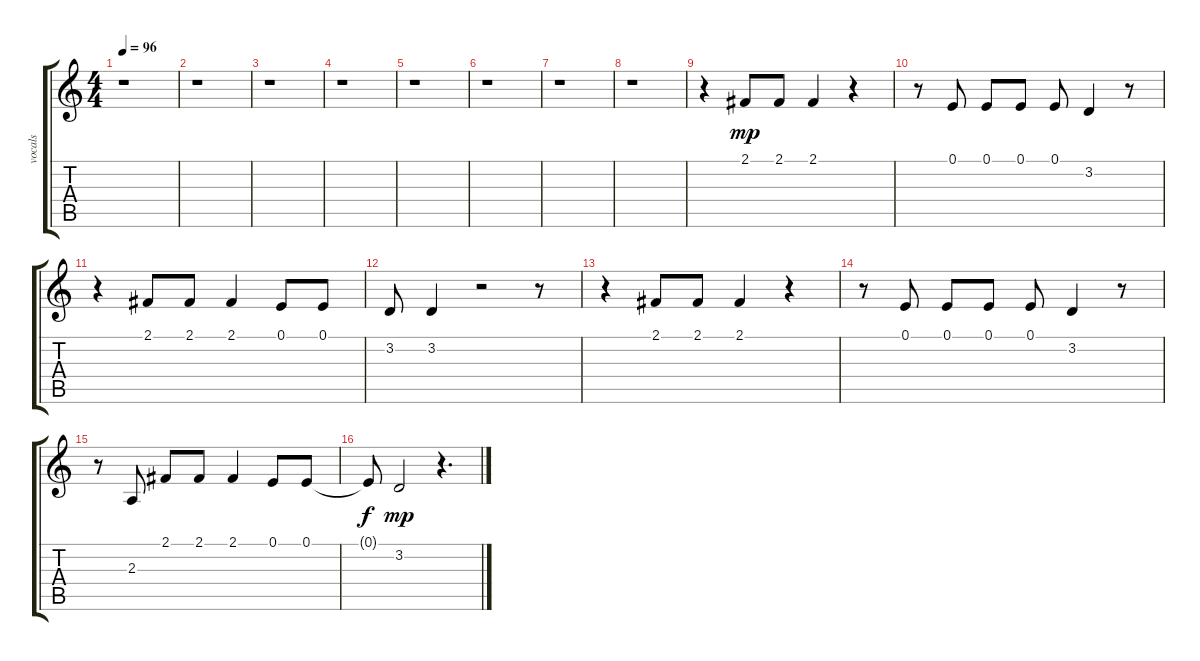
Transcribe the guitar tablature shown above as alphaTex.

\track ("vocals" "vocals") {instrument flute}
\staff {score tabs}
\tuning (E4 B3 G3 D3 A2 E2) {hide}
\ts (4 4)
\tempo 96
\clef g2
\ks c
r.1{dy mp instrument flute} |
r.1 |
r.1 |
r.1 |
r.1 |
r.1 |
r.1 |
r.1 |
r.4 2.1.8 2.1.8 2.1.4 r.4 |
r.8 0.1.8 0.1.8 0.1.8 0.1.8 3.2.4 r.8 |
r.4 2.1.8 2.1.8 2.1.4 0.1.8 0.1.8 |
3.2.8 3.2.4 r.2 r.8 |
r.4 2.1.8 2.1.8 2.1.4 r.4 |
r.8 0.1.8 0.1.8 0.1.8 0.1.8 3.2.4 r.8 |
r.8 2.3.8 2.1.8 2.1.8 2.1.4 0.1.8 0.1.8 |
0.1{t}.8{dy f} 3.2.2{dy mp} r.4{d}
